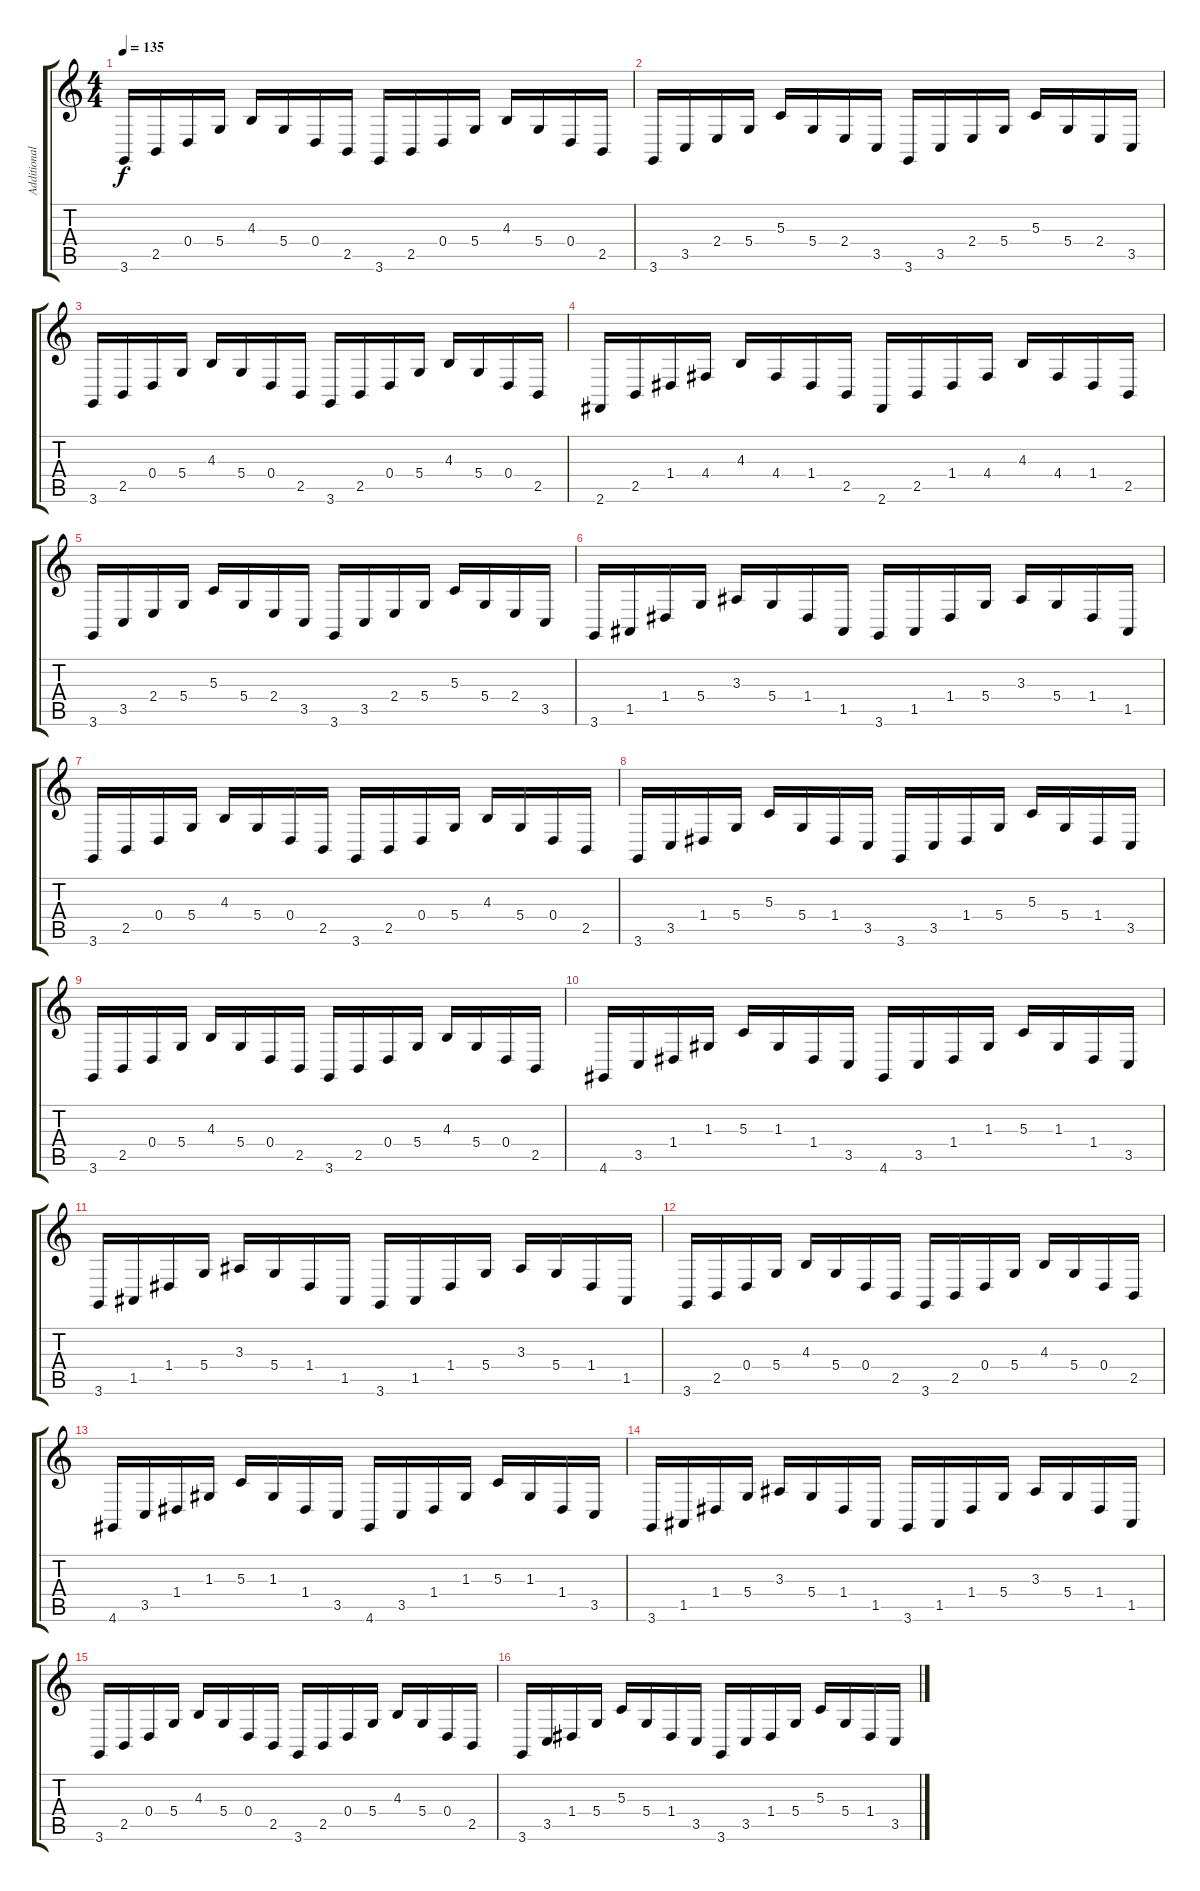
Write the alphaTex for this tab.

\track ("Additional Synthesiser" "Additional") {instrument pad3polysynth}
\staff {score tabs}
\tuning (E4 B3 G3 D3 A2 E2) {hide}
\ts (4 4)
\tempo 135
\clef g2
\ks c
3.6.16{dy f} 2.5.16 0.4.16 5.4.16 4.3.16 5.4.16 0.4.16 2.5.16 3.6.16 2.5.16 0.4.16 5.4.16 4.3.16 5.4.16 0.4.16 2.5.16 |
3.6.16 3.5.16 2.4.16 5.4.16 5.3.16 5.4.16 2.4.16 3.5.16 3.6.16 3.5.16 2.4.16 5.4.16 5.3.16 5.4.16 2.4.16 3.5.16 |
3.6.16 2.5.16 0.4.16 5.4.16 4.3.16 5.4.16 0.4.16 2.5.16 3.6.16 2.5.16 0.4.16 5.4.16 4.3.16 5.4.16 0.4.16 2.5.16 |
2.6.16 2.5.16 1.4.16 4.4.16 4.3.16 4.4.16 1.4.16 2.5.16 2.6.16 2.5.16 1.4.16 4.4.16 4.3.16 4.4.16 1.4.16 2.5.16 |
3.6.16 3.5.16 2.4.16 5.4.16 5.3.16 5.4.16 2.4.16 3.5.16 3.6.16 3.5.16 2.4.16 5.4.16 5.3.16 5.4.16 2.4.16 3.5.16 |
3.6.16 1.5.16 1.4.16 5.4.16 3.3.16 5.4.16 1.4.16 1.5.16 3.6.16 1.5.16 1.4.16 5.4.16 3.3.16 5.4.16 1.4.16 1.5.16 |
3.6.16 2.5.16 0.4.16 5.4.16 4.3.16 5.4.16 0.4.16 2.5.16 3.6.16 2.5.16 0.4.16 5.4.16 4.3.16 5.4.16 0.4.16 2.5.16 |
3.6.16 3.5.16 1.4.16 5.4.16 5.3.16 5.4.16 1.4.16 3.5.16 3.6.16 3.5.16 1.4.16 5.4.16 5.3.16 5.4.16 1.4.16 3.5.16 |
3.6.16 2.5.16 0.4.16 5.4.16 4.3.16 5.4.16 0.4.16 2.5.16 3.6.16 2.5.16 0.4.16 5.4.16 4.3.16 5.4.16 0.4.16 2.5.16 |
4.6.16 3.5.16 1.4.16 1.3.16 5.3.16 1.3.16 1.4.16 3.5.16 4.6.16 3.5.16 1.4.16 1.3.16 5.3.16 1.3.16 1.4.16 3.5.16 |
3.6.16 1.5.16 1.4.16 5.4.16 3.3.16 5.4.16 1.4.16 1.5.16 3.6.16 1.5.16 1.4.16 5.4.16 3.3.16 5.4.16 1.4.16 1.5.16 |
3.6.16 2.5.16 0.4.16 5.4.16 4.3.16 5.4.16 0.4.16 2.5.16 3.6.16 2.5.16 0.4.16 5.4.16 4.3.16 5.4.16 0.4.16 2.5.16 |
4.6.16 3.5.16 1.4.16 1.3.16 5.3.16 1.3.16 1.4.16 3.5.16 4.6.16 3.5.16 1.4.16 1.3.16 5.3.16 1.3.16 1.4.16 3.5.16 |
3.6.16 1.5.16 1.4.16 5.4.16 3.3.16 5.4.16 1.4.16 1.5.16 3.6.16 1.5.16 1.4.16 5.4.16 3.3.16 5.4.16 1.4.16 1.5.16 |
3.6.16 2.5.16 0.4.16 5.4.16 4.3.16 5.4.16 0.4.16 2.5.16 3.6.16 2.5.16 0.4.16 5.4.16 4.3.16 5.4.16 0.4.16 2.5.16 |
3.6.16 3.5.16 1.4.16 5.4.16 5.3.16 5.4.16 1.4.16 3.5.16 3.6.16 3.5.16 1.4.16 5.4.16 5.3.16 5.4.16 1.4.16 3.5.16
